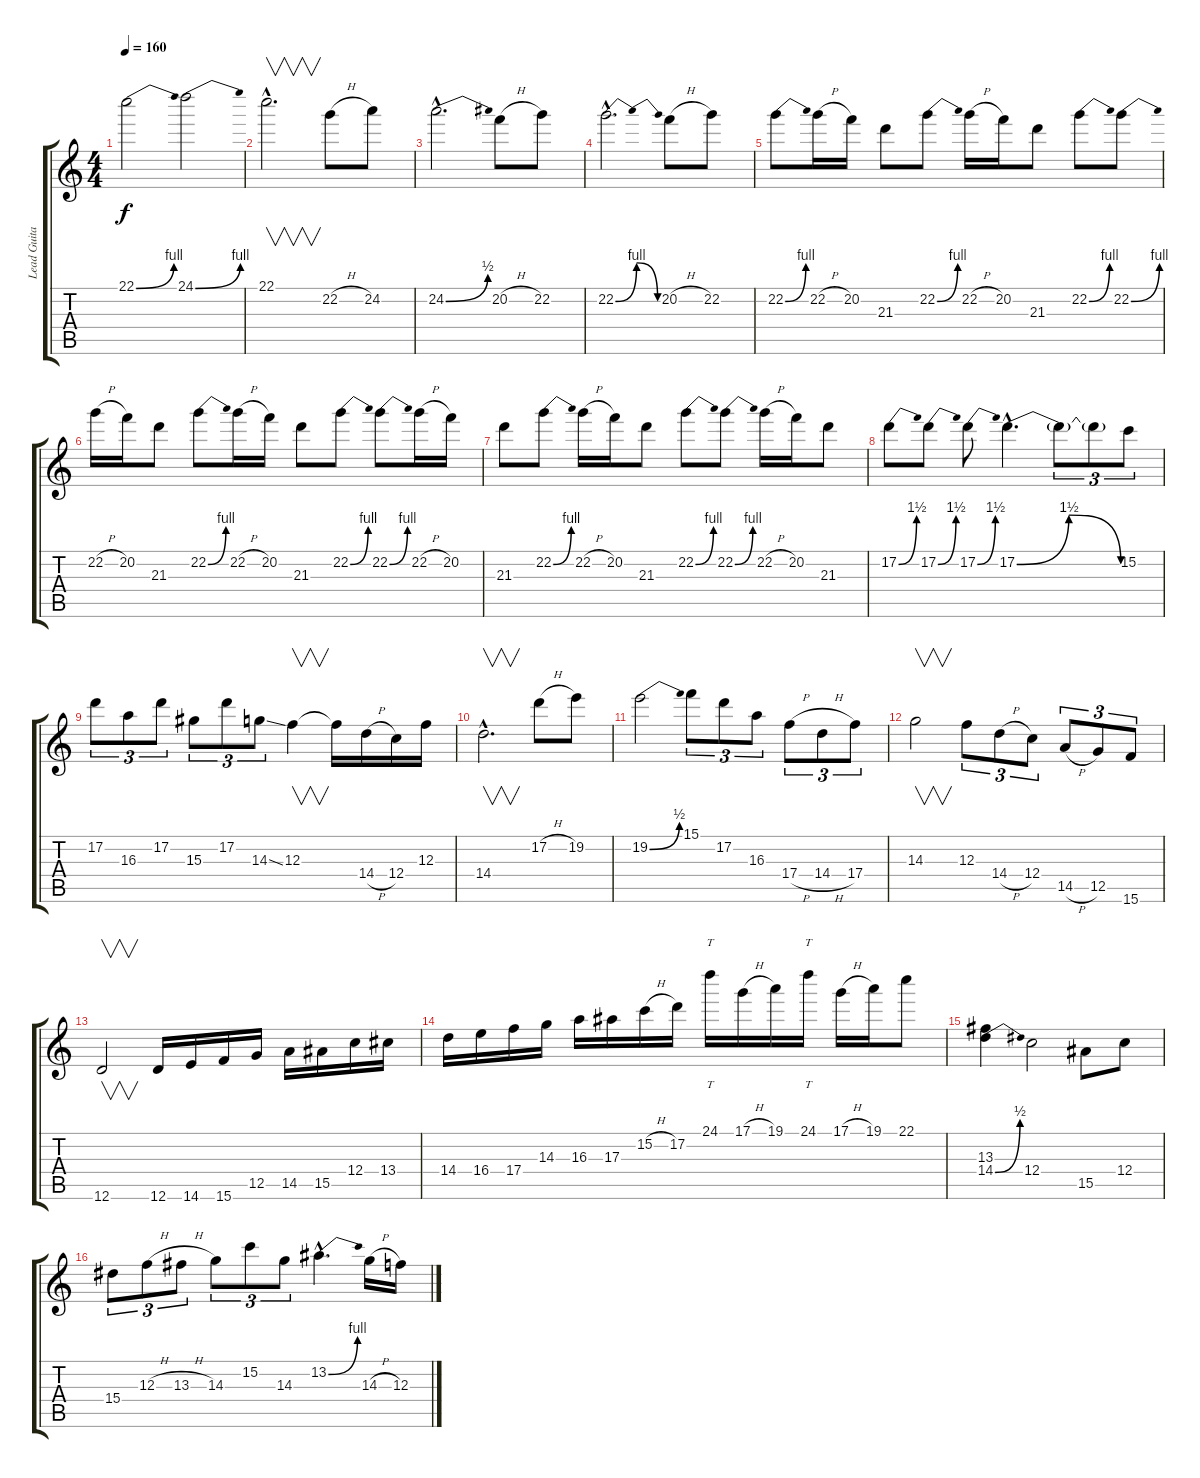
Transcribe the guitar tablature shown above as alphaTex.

\track ("Lead Guitar" "Lead Guita") {instrument distortionguitar}
\staff {score tabs}
\tuning (D4 A3 F3 C3 G2 D2) {hide}
\ts (4 4)
\tempo 160
\clef g2
\ks c
22.1{be (bend 0 0 60 4)}.2{dy f} 24.1{be (bend 0 0 60 4)}.2 |
22.1{hac}.2{v d} 22.2{h}.8 24.2.8 |
24.2{be (bend 0 0 60 2) hac}.2{d} 20.2{h}.8 22.2.8 |
22.2{be (bendrelease 0 0 5 4 15 4 60 0) hac}.2{d} 20.2{h}.8 22.2.8 |
22.2{be (bend 0 0 60 4)}.8 22.2{h}.16 20.2.16 21.3.8 22.2{be (bend 0 0 60 4)}.8 22.2{h}.16 20.2.16 21.3.8 22.2{be (bend 0 0 60 4)}.8 22.2{be (bend 0 0 60 4)}.8 |
22.2{h}.16 20.2.16 21.3.8 22.2{be (bend 0 0 60 4)}.8 22.2{h}.16 20.2.16 21.3.8 22.2{be (bend 0 0 60 4)}.8 22.2{be (bend 0 0 60 4)}.8 22.2{h}.16 20.2.16 |
21.3.8 22.2{be (bend 0 0 60 4)}.8 22.2{h}.16 20.2.16 21.3.8 22.2{be (bend 0 0 60 4)}.8 22.2{be (bend 0 0 60 4)}.8 22.2{h}.16 20.2.16 21.3.8 |
17.2{be (bend 0 0 60 6)}.8 17.2{be (bend 0 0 60 6)}.8 17.2{be (bend 0 0 60 6)}.8 17.2{be (bendrelease 0 0 30 6 40 6 60 0) hac}.4{d} 17.2{t}.8{tu (3 2)} 17.2{t}.8{tu (3 2)} 15.2.8{tu (3 2)} |
17.2.8{tu (3 2)} 16.3.8{tu (3 2)} 17.2.8{tu (3 2)} 15.3.8{tu (3 2)} 17.2.8{tu (3 2)} 14.3{ss}.8{tu (3 2)} 12.3.4{v} 12.3{t}.16 14.4{h}.16 12.4.16 12.3.16 |
14.4{hac}.2{v d} 17.2{h}.8 19.2.8 |
19.2{be (bend 0 0 60 2)}.2 15.1.8{tu (3 2)} 17.2.8{tu (3 2)} 16.3.8{tu (3 2)} 17.4{h}.8{tu (3 2)} 14.4{h}.8{tu (3 2)} 17.4.8{tu (3 2)} |
14.3.2{v} 12.3.8{tu (3 2)} 14.4{h}.8{tu (3 2)} 12.4.8{tu (3 2)} 14.5{h}.8{tu (3 2)} 12.5.8{tu (3 2)} 15.6.8{tu (3 2)} |
12.6.2{v} 12.6.16 14.6.16 15.6.16 12.5.16 14.5.16 15.5.16 12.4.16 13.4.16 |
14.4.16 16.4.16 17.4.16 14.3.16 16.3.16 17.3.16 15.2{h}.16 17.2.16 24.1.16{tt} 17.1{h}.16 19.1.16 24.1.16{tt} 17.1{h}.16 19.1.16 22.1.8 |
(13.3 14.4{be (bend 0 0 60 2)}).4 12.4.2 15.5.8 12.4.8 |
15.4.8{tu (3 2)} 12.3{h}.8{tu (3 2)} 13.3{h}.8{tu (3 2)} 14.3.8{tu (3 2)} 15.2.8{tu (3 2)} 14.3.8{tu (3 2)} 13.2{be (bend 0 0 60 4) hac}.4{d} 14.3{h}.16 12.3{h}.16
